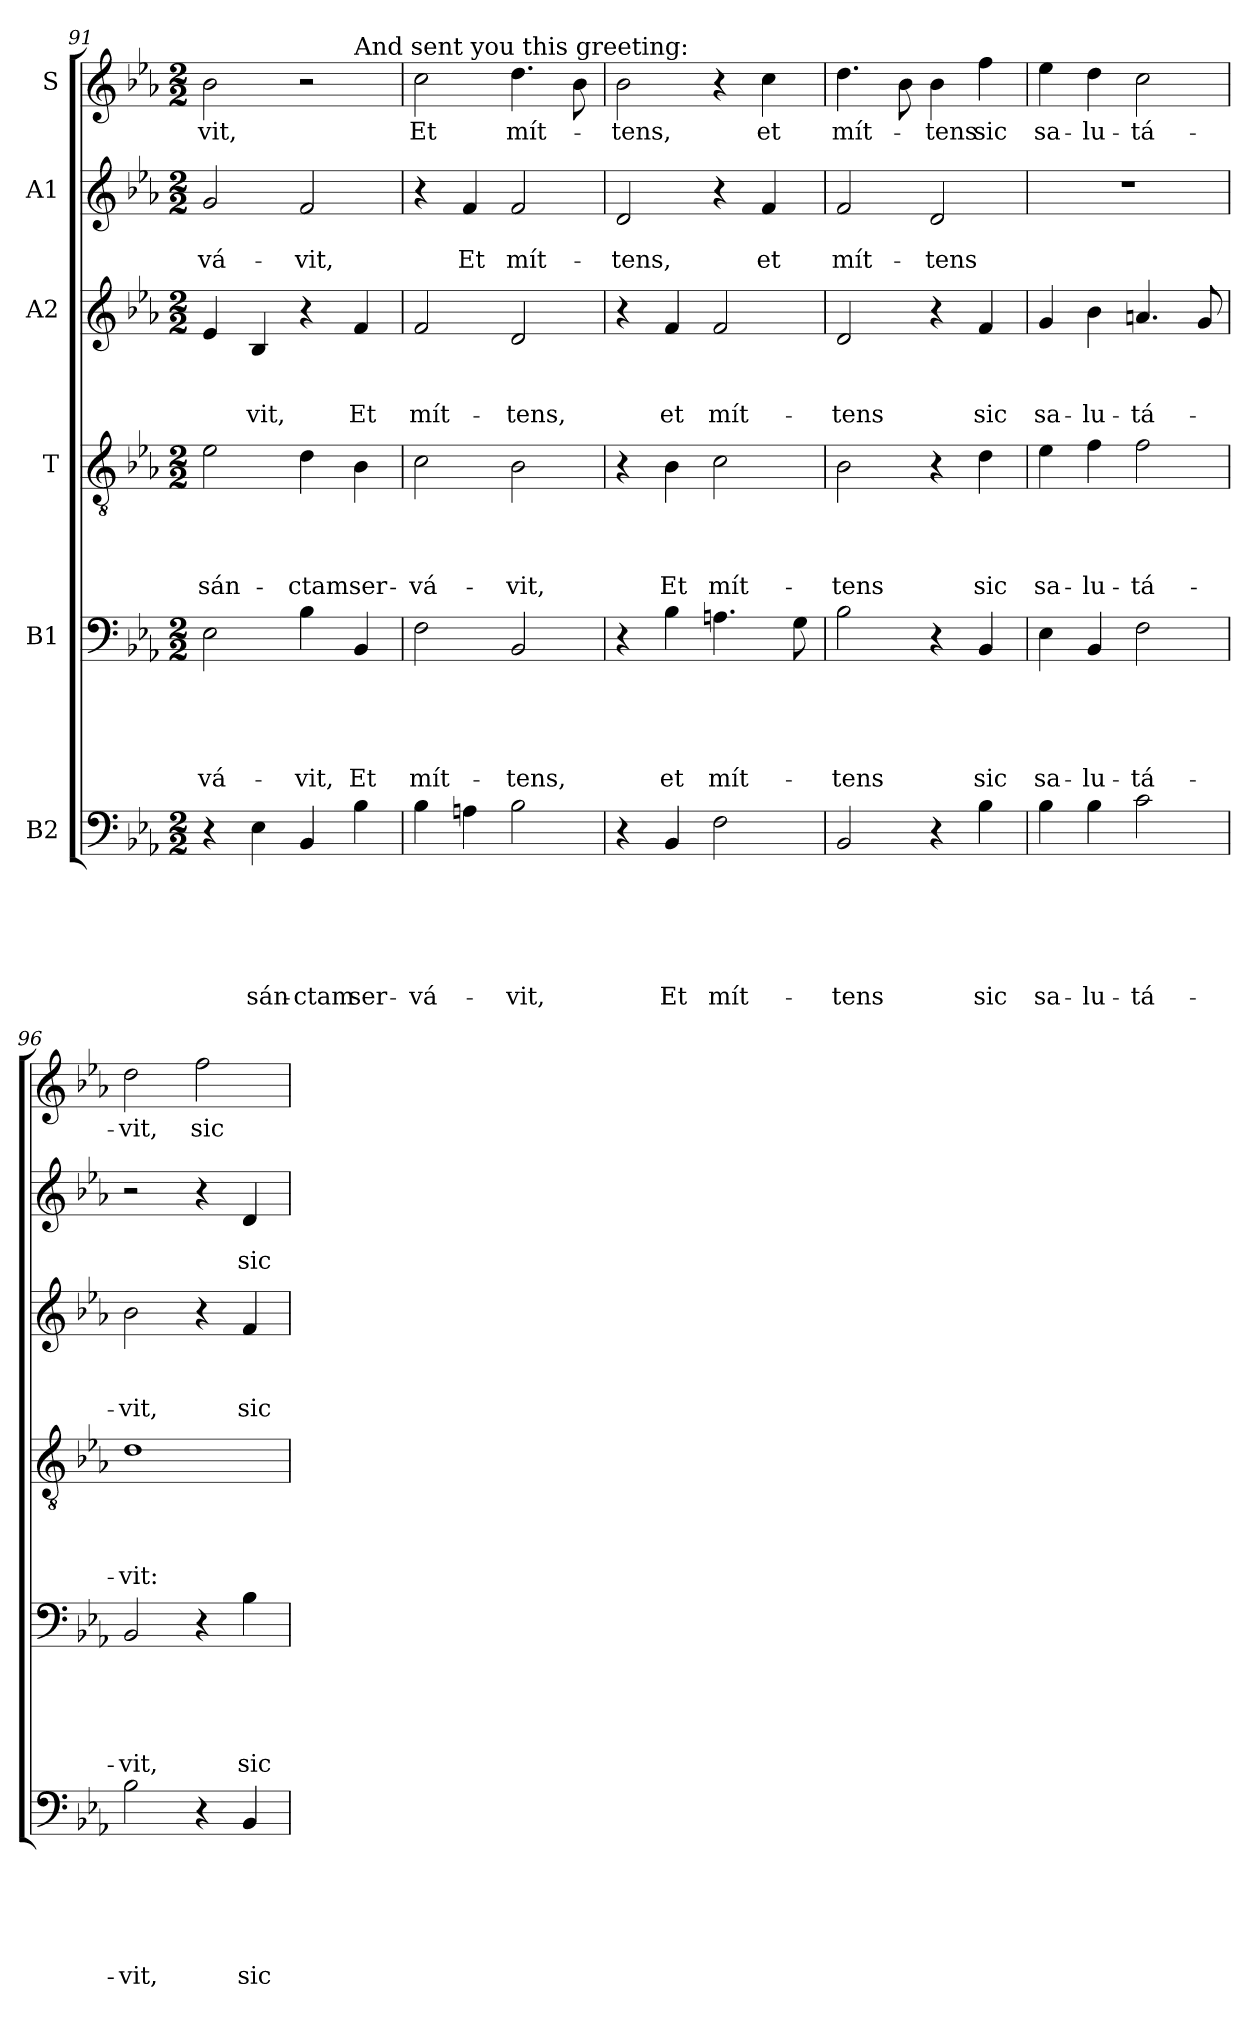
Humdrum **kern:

**kern	**text	**text	**text	**text	**text	**text	**kern	**text	**text	**text	**text	**text	**kern	**text	**text	**text	**text	**kern	**text	**text	**text	**kern	**text	**text	**kern	**text
*part6	*part6	*part6	*part6	*part6	*part6	*part6	*part5	*part5	*part5	*part5	*part5	*part5	*part4	*part4	*part4	*part4	*part4	*part3	*part3	*part3	*part3	*part2	*part2	*part2	*part1	*part1
*staff6	*staff6	*staff6	*staff6	*staff6	*staff6	*staff6	*staff5	*staff5	*staff5	*staff5	*staff5	*staff5	*staff4	*staff4	*staff4	*staff4	*staff4	*staff3	*staff3	*staff3	*staff3	*staff2	*staff2	*staff2	*staff1	*staff1
*I"B2	*	*	*	*	*	*	*I"B1	*	*	*	*	*	*I"T	*	*	*	*	*I"A2	*	*	*	*I"A1	*	*	*I"S	*
*clefF4	*	*	*	*	*	*	*clefF4	*	*	*	*	*	*clefGv2	*	*	*	*	*clefG2	*	*	*	*clefG2	*	*	*clefG2	*
*k[b-e-a-]	*	*	*	*	*	*	*k[b-e-a-]	*	*	*	*	*	*k[b-e-a-]	*	*	*	*	*k[b-e-a-]	*	*	*	*k[b-e-a-]	*	*	*k[b-e-a-]	*
*E-:	*	*	*	*	*	*	*E-:	*	*	*	*	*	*E-:	*	*	*	*	*E-:	*	*	*	*E-:	*	*	*E-:	*
*M2/2	*	*	*	*	*	*	*M2/2	*	*	*	*	*	*M2/2	*	*	*	*	*M2/2	*	*	*	*M2/2	*	*	*M2/2	*
=91	=91	=91	=91	=91	=91	=91	=91	=91	=91	=91	=91	=91	=91	=91	=91	=91	=91	=91	=91	=91	=91	=91	=91	=91	=91	=91
!	!	!	!	!	!	!	!	!	!	!	!	!LO:LY:b	!	!	!	!	!LO:LY:b	!	!	!	!	!	!	!LO:LY:b	!	!LO:LY:b
*	*	*	*	*	*	*	*	*	*	*	*	*	*	*	*	*	*	*	*	*	*	*	*	*	*^	*
4r	.	.	.	.	.	.	2E-\	.	.	.	.	-vá-	2e-\	.	.	.	sán-	4e-/	.	.	.	2g/	.	-vá-	2b-\	2.ryy	-vit,
!	!	!	!	!	!	!LO:LY:b	!	!	!	!	!	!	!	!	!	!	!	!	!	!	!LO:LY:b	!	!	!	!	!	!
4E-\	.	.	.	.	.	sán-	.	.	.	.	.	.	.	.	.	.	.	4B-/	.	.	-vit,	.	.	.	.	.	.
!	!	!	!	!	!	!LO:LY:b	!	!	!	!	!	!LO:LY:b	!	!	!	!	!LO:LY:b	!	!	!	!	!	!	!LO:LY:b	!	!	!
4BB-/	.	.	.	.	.	-ctam	4B-\	.	.	.	.	-vit,	4d\	.	.	.	-ctam	4r	.	.	.	2f/	.	-vit,	2r	.	.
!	!	!	!	!	!	!	!	!	!	!	!	!	!	!	!	!	!	!	!	!	!	!	!	!	!	!LO:TX:a:t=And sent you this greeting&colon;	!
!	!	!	!	!	!	!LO:LY:b	!	!	!	!	!	!LO:LY:b	!	!	!	!	!LO:LY:b	!	!	!	!LO:LY:b	!	!	!	!	!	!
4B-\	.	.	.	.	.	ser-	4BB-/	.	.	.	.	Et	4B-\	.	.	.	ser-	4f/	.	.	Et	.	.	.	.	4ryy	.
=92	=92	=92	=92	=92	=92	=92	=92	=92	=92	=92	=92	=92	=92	=92	=92	=92	=92	=92	=92	=92	=92	=92	=92	=92	=92	=92	=92
!	!	!	!	!	!	!LO:LY:b	!	!	!	!	!	!LO:LY:b	!	!	!	!	!LO:LY:b	!	!	!	!LO:LY:b	!	!	!	!	!	!LO:LY:b
*	*	*	*	*	*	*	*	*	*	*	*	*	*	*	*	*	*	*	*	*	*	*	*	*	*v	*v	*
4B-\	.	.	.	.	.	-vá-	2F\	.	.	.	.	mít-	2c\	.	.	.	-vá-	2f/	.	.	mít-	4r	.	.	2cc\	Et
!	!	!	!	!	!	!	!	!	!	!	!	!	!	!	!	!	!	!	!	!	!	!	!	!LO:LY:b	!	!
4Ani\	.	.	.	.	.	.	.	.	.	.	.	.	.	.	.	.	.	.	.	.	.	4f/	.	Et	.	.
!	!	!	!	!	!	!LO:LY:b	!	!	!	!	!	!LO:LY:b	!	!	!	!	!LO:LY:b	!	!	!	!LO:LY:b	!	!	!LO:LY:b	!	!LO:LY:b
2B-\	.	.	.	.	.	-vit,	2BB-/	.	.	.	.	-tens,	2B-\	.	.	.	-vit,	2d/	.	.	-tens,	2f/	.	mít-	4.dd\	mít-
.	.	.	.	.	.	.	.	.	.	.	.	.	.	.	.	.	.	.	.	.	.	.	.	.	8b-\	.
=93	=93	=93	=93	=93	=93	=93	=93	=93	=93	=93	=93	=93	=93	=93	=93	=93	=93	=93	=93	=93	=93	=93	=93	=93	=93	=93
!	!	!	!	!	!	!	!	!	!	!	!	!	!	!	!	!	!	!	!	!	!	!	!	!LO:LY:b	!	!LO:LY:b
4r	.	.	.	.	.	.	4r	.	.	.	.	.	4r	.	.	.	.	4r	.	.	.	2d/	.	-tens,	2b-\	-tens,
!	!	!	!	!	!	!LO:LY:b	!	!	!	!	!	!LO:LY:b	!	!	!	!	!LO:LY:b	!	!	!	!LO:LY:b	!	!	!	!	!
4BB-/	.	.	.	.	.	Et	4B-\	.	.	.	.	et	4B-\	.	.	.	Et	4f/	.	.	et	.	.	.	.	.
!	!	!	!	!	!	!LO:LY:b	!	!	!	!	!	!LO:LY:b	!	!	!	!	!LO:LY:b	!	!	!	!LO:LY:b	!	!	!	!	!
2F\	.	.	.	.	.	mít-	4.Ani\	.	.	.	.	mít-	2c\	.	.	.	mít-	2f/	.	.	mít-	4r	.	.	4r	.
!	!	!	!	!	!	!	!	!	!	!	!	!	!	!	!	!	!	!	!	!	!	!	!	!LO:LY:b	!	!LO:LY:b
.	.	.	.	.	.	.	.	.	.	.	.	.	.	.	.	.	.	.	.	.	.	4f/	.	et	4cc\	et
.	.	.	.	.	.	.	8G\	.	.	.	.	.	.	.	.	.	.	.	.	.	.	.	.	.	.	.
!!LO:PB:g=z
=94	=94	=94	=94	=94	=94	=94	=94	=94	=94	=94	=94	=94	=94	=94	=94	=94	=94	=94	=94	=94	=94	=94	=94	=94	=94	=94
!	!	!	!	!	!	!LO:LY:b	!	!	!	!	!	!LO:LY:b	!	!	!	!	!LO:LY:b	!	!	!	!LO:LY:b	!	!	!LO:LY:b	!	!LO:LY:b
2BB-/	.	.	.	.	.	-tens	2B-\	.	.	.	.	-tens	2B-\	.	.	.	-tens	2d/	.	.	-tens	2f/	.	mít-	4.dd\	mít-
.	.	.	.	.	.	.	.	.	.	.	.	.	.	.	.	.	.	.	.	.	.	.	.	.	8b-\	.
!	!	!	!	!	!	!	!	!	!	!	!	!	!	!	!	!	!	!	!	!	!	!	!	!LO:LY:b	!	!LO:LY:b
4r	.	.	.	.	.	.	4r	.	.	.	.	.	4r	.	.	.	.	4r	.	.	.	2d/	.	-tens	4b-\	-tens
!	!	!	!	!	!	!LO:LY:b	!	!	!	!	!	!LO:LY:b	!	!	!	!	!LO:LY:b	!	!	!	!LO:LY:b	!	!	!	!	!LO:LY:b
4B-\	.	.	.	.	.	sic	4BB-/	.	.	.	.	sic	4d\	.	.	.	sic	4f/	.	.	sic	.	.	.	4ff\	sic
=95	=95	=95	=95	=95	=95	=95	=95	=95	=95	=95	=95	=95	=95	=95	=95	=95	=95	=95	=95	=95	=95	=95	=95	=95	=95	=95
!	!	!	!	!	!	!LO:LY:b	!	!	!	!	!	!LO:LY:b	!	!	!	!	!LO:LY:b	!	!	!	!LO:LY:b	!	!	!	!	!LO:LY:b
4B-\	.	.	.	.	.	sa-	4E-\	.	.	.	.	sa-	4e-\	.	.	.	sa-	4g/	.	.	sa-	1r	.	.	4ee-\	sa-
!	!	!	!	!	!	!LO:LY:b	!	!	!	!	!	!LO:LY:b	!	!	!	!	!LO:LY:b	!	!	!	!LO:LY:b	!	!	!	!	!LO:LY:b
4B-\	.	.	.	.	.	-lu-	4BB-/	.	.	.	.	-lu-	4f\	.	.	.	-lu-	4b-\	.	.	-lu-	.	.	.	4dd\	-lu-
!	!	!	!	!	!	!LO:LY:b	!	!	!	!	!	!LO:LY:b	!	!	!	!	!LO:LY:b	!	!	!	!LO:LY:b	!	!	!	!	!LO:LY:b
2c\	.	.	.	.	.	-tá-	2F\	.	.	.	.	-tá-	2f\	.	.	.	-tá-	4.ani/	.	.	-tá-	.	.	.	2cc\	-tá-
.	.	.	.	.	.	.	.	.	.	.	.	.	.	.	.	.	.	8g/	.	.	.	.	.	.	.	.
=96	=96	=96	=96	=96	=96	=96	=96	=96	=96	=96	=96	=96	=96	=96	=96	=96	=96	=96	=96	=96	=96	=96	=96	=96	=96	=96
!	!	!	!	!	!	!LO:LY:b	!	!	!	!	!	!LO:LY:b	!	!	!	!	!LO:LY:b	!	!	!	!LO:LY:b	!	!	!	!	!LO:LY:b
2B-\	.	.	.	.	.	-vit,	2BB-/	.	.	.	.	-vit,	1d	.	.	.	-vit:	2b-\	.	.	-vit,	2r	.	.	2dd\	-vit,
!	!	!	!	!	!	!	!	!	!	!	!	!	!	!	!	!	!	!	!	!	!	!	!	!	!	!LO:LY:b
4r	.	.	.	.	.	.	4r	.	.	.	.	.	.	.	.	.	.	4r	.	.	.	4r	.	.	2ff\	sic
!	!	!	!	!	!	!LO:LY:b	!	!	!	!	!	!LO:LY:b	!	!	!	!	!	!	!	!	!LO:LY:b	!	!	!LO:LY:b	!	!
4BB-/	.	.	.	.	.	sic	4B-\	.	.	.	.	sic	.	.	.	.	.	4f/	.	.	sic	4d/	.	sic	.	.
=	=	=	=	=	=	=	=	=	=	=	=	=	=	=	=	=	=	=	=	=	=	=	=	=	=	=
*-	*-	*-	*-	*-	*-	*-	*-	*-	*-	*-	*-	*-	*-	*-	*-	*-	*-	*-	*-	*-	*-	*-	*-	*-	*-	*-
